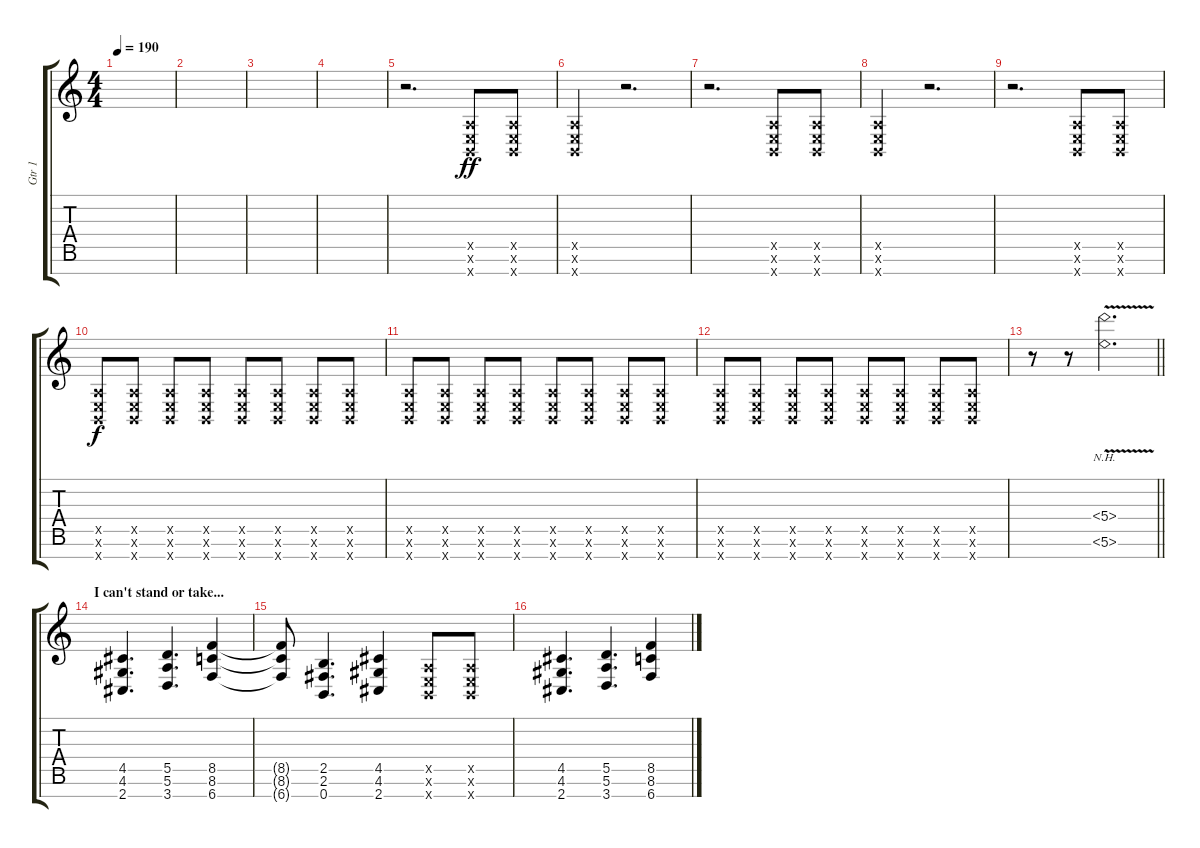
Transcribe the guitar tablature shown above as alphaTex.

\track ("Gtr 1" "Gtr 1") {instrument distortionguitar}
\staff {score tabs}
\tuning (E4 B3 G3 D3 A2 E2 B1) {hide}
\ts (4 4)
\tempo 190
\clef g2
\ks c
|
|
|
|
r.2{d} (0.5{x} 0.6{x} 0.7{x}).8{dy ff} (0.5{x} 0.6{x} 0.7{x}).8 |
(0.5{x} 0.6{x} 0.7{x}).4 r.2{d} |
r.2{d} (0.5{x} 0.6{x} 0.7{x}).8 (0.5{x} 0.6{x} 0.7{x}).8 |
(0.5{x} 0.6{x} 0.7{x}).4 r.2{d} |
r.2{d} (0.5{x} 0.6{x} 0.7{x}).8 (0.5{x} 0.6{x} 0.7{x}).8 |
(0.5{x} 0.6{x} 0.7{x}).8{dy f} (0.5{x} 0.6{x} 0.7{x}).8 (0.5{x} 0.6{x} 0.7{x}).8 (0.5{x} 0.6{x} 0.7{x}).8 (0.5{x} 0.6{x} 0.7{x}).8 (0.5{x} 0.6{x} 0.7{x}).8 (0.5{x} 0.6{x} 0.7{x}).8 (0.5{x} 0.6{x} 0.7{x}).8 |
(0.5{x} 0.6{x} 0.7{x}).8 (0.5{x} 0.6{x} 0.7{x}).8 (0.5{x} 0.6{x} 0.7{x}).8 (0.5{x} 0.6{x} 0.7{x}).8 (0.5{x} 0.6{x} 0.7{x}).8 (0.5{x} 0.6{x} 0.7{x}).8 (0.5{x} 0.6{x} 0.7{x}).8 (0.5{x} 0.6{x} 0.7{x}).8 |
(0.5{x} 0.6{x} 0.7{x}).8 (0.5{x} 0.6{x} 0.7{x}).8 (0.5{x} 0.6{x} 0.7{x}).8 (0.5{x} 0.6{x} 0.7{x}).8 (0.5{x} 0.6{x} 0.7{x}).8 (0.5{x} 0.6{x} 0.7{x}).8 (0.5{x} 0.6{x} 0.7{x}).8 (0.5{x} 0.6{x} 0.7{x}).8 |
\barLineRight lightlight
r.8 r.8 (5.4{nh v} 5.6{nh v}).2{d} |
\section ("" "I can't stand or take...")
(4.5 4.6 2.7).4{d} (5.5 5.6 3.7).4{d} (8.5 8.6 6.7).4 |
(8.5{t} 8.6{t} 6.7{t}).8 (2.5 2.6 0.7).4{d} (4.5 4.6 2.7).4 (0.5{x} 0.6{x} 0.7{x}).8 (0.5{x} 0.6{x} 0.7{x}).8 |
(4.5 4.6 2.7).4{d} (5.5 5.6 3.7).4{d} (8.5 8.6 6.7).4
